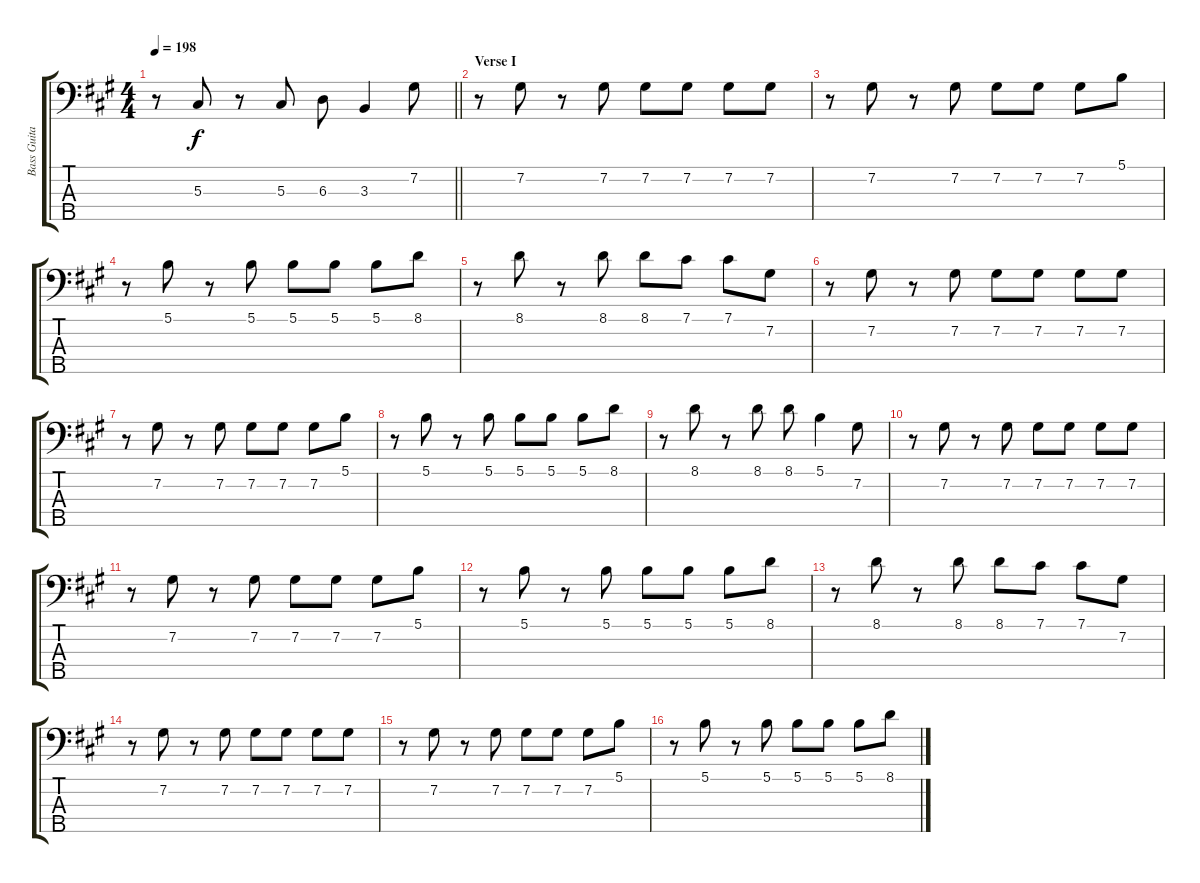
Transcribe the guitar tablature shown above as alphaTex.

\track ("Bass Guitar" "Bass Guita") {instrument electricbassfinger}
\staff {score tabs}
\tuning (Gb2 Db2 Ab1 Db1 Ab0) {hide}
\ts (4 4)
\tempo 198
\clef f4
\barLineRight lightlight
\ks a
r.8{dy f} 5.3.8 r.8 5.3.8 6.3.8 3.3.4 7.2.8 |
\section ("" "Verse I")
r.8 7.2.8 r.8 7.2.8 7.2.8 7.2.8 7.2.8 7.2.8 |
r.8 7.2.8 r.8 7.2.8 7.2.8 7.2.8 7.2.8 5.1.8 |
r.8 5.1.8 r.8 5.1.8 5.1.8 5.1.8 5.1.8 8.1.8 |
r.8 8.1.8 r.8 8.1.8 8.1.8 7.1.8 7.1.8 7.2.8 |
r.8 7.2.8 r.8 7.2.8 7.2.8 7.2.8 7.2.8 7.2.8 |
r.8 7.2.8 r.8 7.2.8 7.2.8 7.2.8 7.2.8 5.1.8 |
r.8 5.1.8 r.8 5.1.8 5.1.8 5.1.8 5.1.8 8.1.8 |
r.8 8.1.8 r.8 8.1.8 8.1.8 5.1.4 7.2.8 |
r.8 7.2.8 r.8 7.2.8 7.2.8 7.2.8 7.2.8 7.2.8 |
r.8 7.2.8 r.8 7.2.8 7.2.8 7.2.8 7.2.8 5.1.8 |
r.8 5.1.8 r.8 5.1.8 5.1.8 5.1.8 5.1.8 8.1.8 |
r.8 8.1.8 r.8 8.1.8 8.1.8 7.1.8 7.1.8 7.2.8 |
r.8 7.2.8 r.8 7.2.8 7.2.8 7.2.8 7.2.8 7.2.8 |
r.8 7.2.8 r.8 7.2.8 7.2.8 7.2.8 7.2.8 5.1.8 |
r.8 5.1.8 r.8 5.1.8 5.1.8 5.1.8 5.1.8 8.1.8
